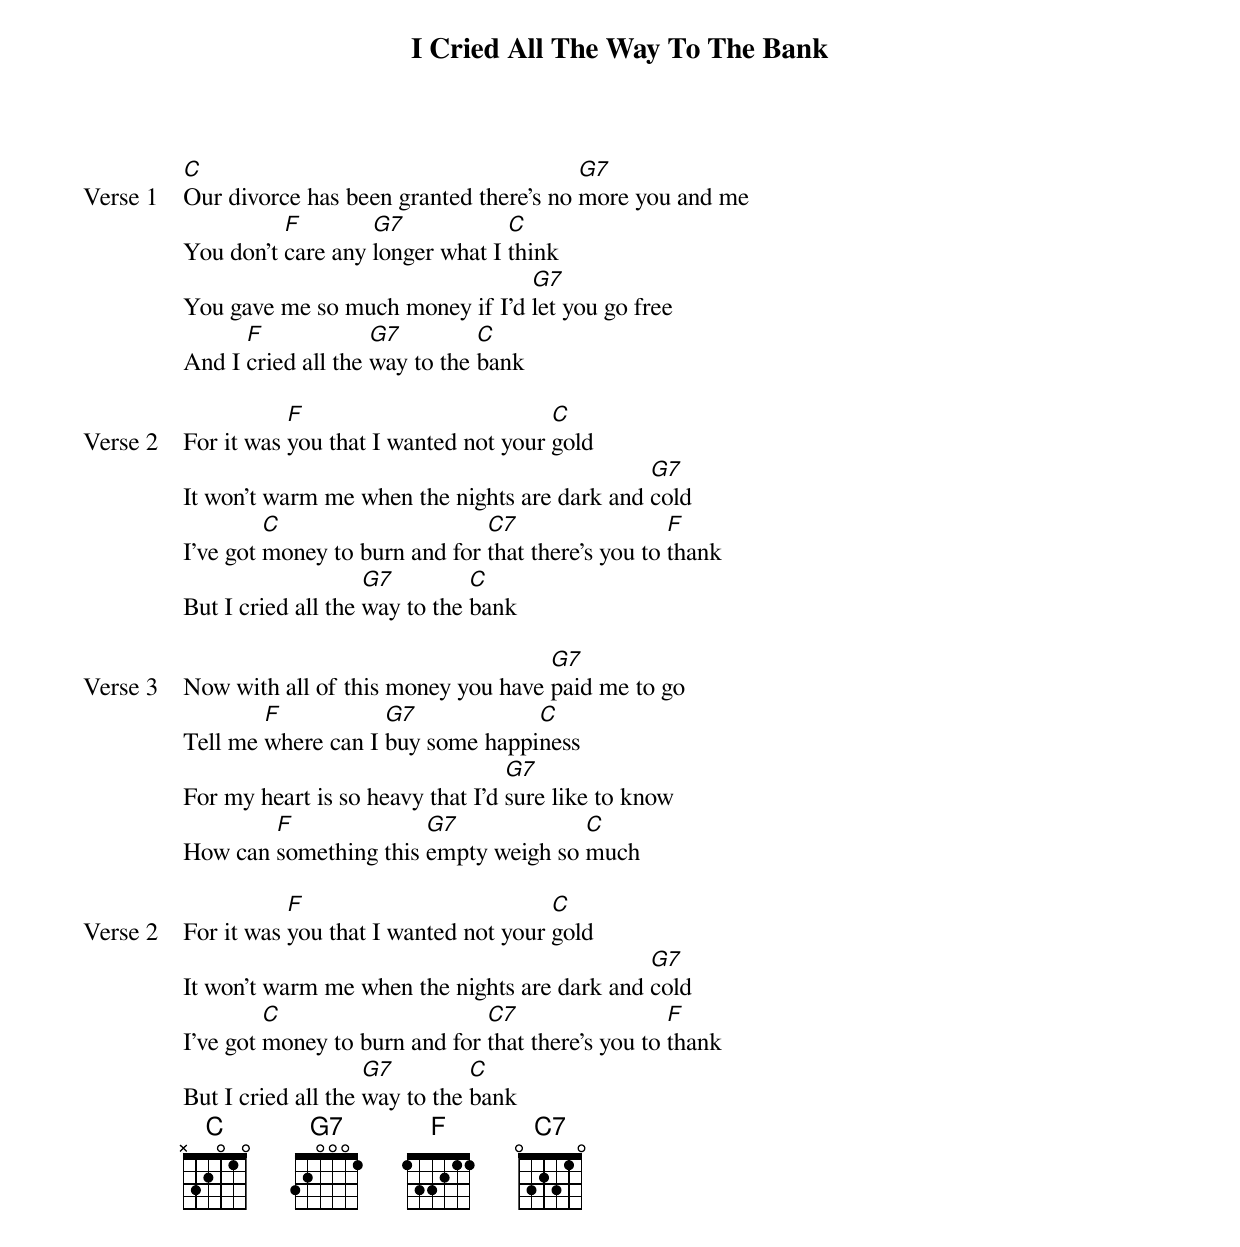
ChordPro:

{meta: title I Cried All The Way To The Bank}
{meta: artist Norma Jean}
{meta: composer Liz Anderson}

{start_of_verse: Verse 1}
[C]Our divorce has been granted there's no [G7]more you and me
You don't [F]care any [G7]longer what I [C]think
You gave me so much money if I'd [G7]let you go free
And I [F]cried all the [G7]way to the [C]bank
{end_of_verse}

{start_of_verse: Verse 2}
For it was [F]you that I wanted not your [C]gold
It won't warm me when the nights are dark and [G7]cold
I've got [C]money to burn and for [C7]that there's you to [F]thank
But I cried all the [G7]way to the [C]bank
{end_of_verse}

{start_of_verse: Verse 3}
Now with all of this money you have [G7]paid me to go
Tell me [F]where can I [G7]buy some happi[C]ness
For my heart is so heavy that I'd [G7]sure like to know
How can [F]something this [G7]empty weigh so [C]much
{end_of_verse}

{start_of_verse: Verse 2}
For it was [F]you that I wanted not your [C]gold
It won't warm me when the nights are dark and [G7]cold
I've got [C]money to burn and for [C7]that there's you to [F]thank
But I cried all the [G7]way to the [C]bank
{end_of_verse}
